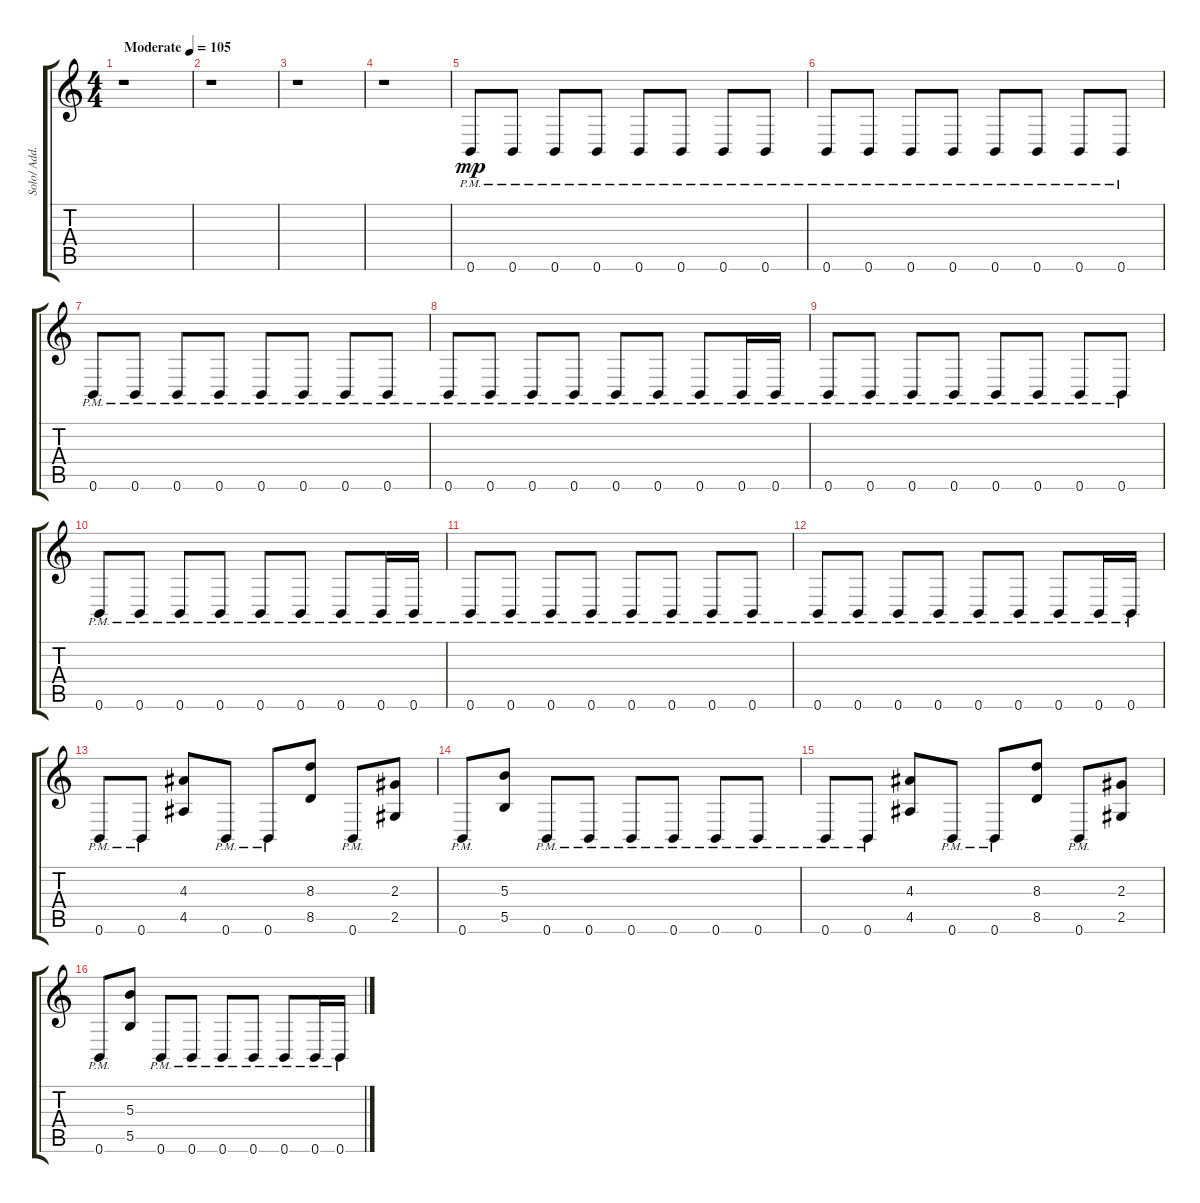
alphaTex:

\track ("Solo/ Add. Guitar" "Solo/ Add.") {instrument overdrivenguitar}
\staff {score tabs}
\tuning (Eb4 B3 Gb3 B2 Gb2 B1) {hide}
\ts (4 4)
\tempo (105 "Moderate")
\clef g2
\ks c
r.1{dy mp instrument overdrivenguitar} |
r.1 |
r.1 |
r.1 |
0.6{pm}.8 0.6{pm}.8 0.6{pm}.8 0.6{pm}.8 0.6{pm}.8 0.6{pm}.8 0.6{pm}.8 0.6{pm}.8 |
0.6{pm}.8 0.6{pm}.8 0.6{pm}.8 0.6{pm}.8 0.6{pm}.8 0.6{pm}.8 0.6{pm}.8 0.6{pm}.8 |
0.6{pm}.8 0.6{pm}.8 0.6{pm}.8 0.6{pm}.8 0.6{pm}.8 0.6{pm}.8 0.6{pm}.8 0.6{pm}.8 |
0.6{pm}.8 0.6{pm}.8 0.6{pm}.8 0.6{pm}.8 0.6{pm}.8 0.6{pm}.8 0.6{pm}.8 0.6{pm}.16 0.6{pm}.16 |
0.6{pm}.8 0.6{pm}.8 0.6{pm}.8 0.6{pm}.8 0.6{pm}.8 0.6{pm}.8 0.6{pm}.8 0.6{pm}.8 |
0.6{pm}.8 0.6{pm}.8 0.6{pm}.8 0.6{pm}.8 0.6{pm}.8 0.6{pm}.8 0.6{pm}.8 0.6{pm}.16 0.6{pm}.16 |
0.6{pm}.8 0.6{pm}.8 0.6{pm}.8 0.6{pm}.8 0.6{pm}.8 0.6{pm}.8 0.6{pm}.8 0.6{pm}.8 |
0.6{pm}.8 0.6{pm}.8 0.6{pm}.8 0.6{pm}.8 0.6{pm}.8 0.6{pm}.8 0.6{pm}.8 0.6{pm}.16 0.6{pm}.16 |
0.6{pm}.8 0.6{pm}.8 (4.3 4.5).8 0.6{pm}.8 0.6{pm}.8 (8.3 8.5).8 0.6{pm}.8 (2.3 2.5).8 |
0.6{pm}.8 (5.3 5.5).8 0.6{pm}.8 0.6{pm}.8 0.6{pm}.8 0.6{pm}.8 0.6{pm}.8 0.6{pm}.8 |
0.6{pm}.8 0.6{pm}.8 (4.3 4.5).8 0.6{pm}.8 0.6{pm}.8 (8.3 8.5).8 0.6{pm}.8 (2.3 2.5).8 |
0.6{pm}.8 (5.3 5.5).8 0.6{pm}.8 0.6{pm}.8 0.6{pm}.8 0.6{pm}.8 0.6{pm}.8 0.6{pm}.16 0.6{pm}.16
